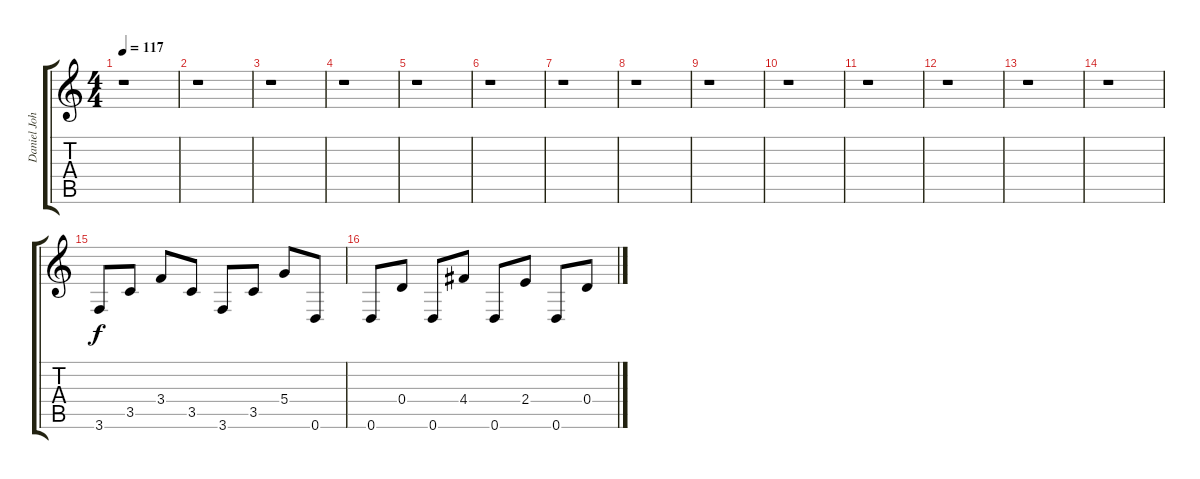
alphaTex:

\track ("Daniel Johns clean" "Daniel Joh") {instrument acousticguitarnylon}
\staff {score tabs}
\tuning (E4 B3 G3 D3 A2 D2) {hide}
\ts (4 4)
\tempo 117
\clef g2
\ks c
r.1{dy f} |
r.1 |
r.1 |
r.1 |
r.1 |
r.1 |
r.1 |
r.1 |
r.1 |
r.1 |
r.1 |
r.1 |
r.1 |
r.1 |
3.6.8 3.5.8 3.4.8 3.5.8 3.6.8 3.5.8 5.4.8 0.6.8 |
0.6.8 0.4.8 0.6.8 4.4.8 0.6.8 2.4.8 0.6.8 0.4.8
